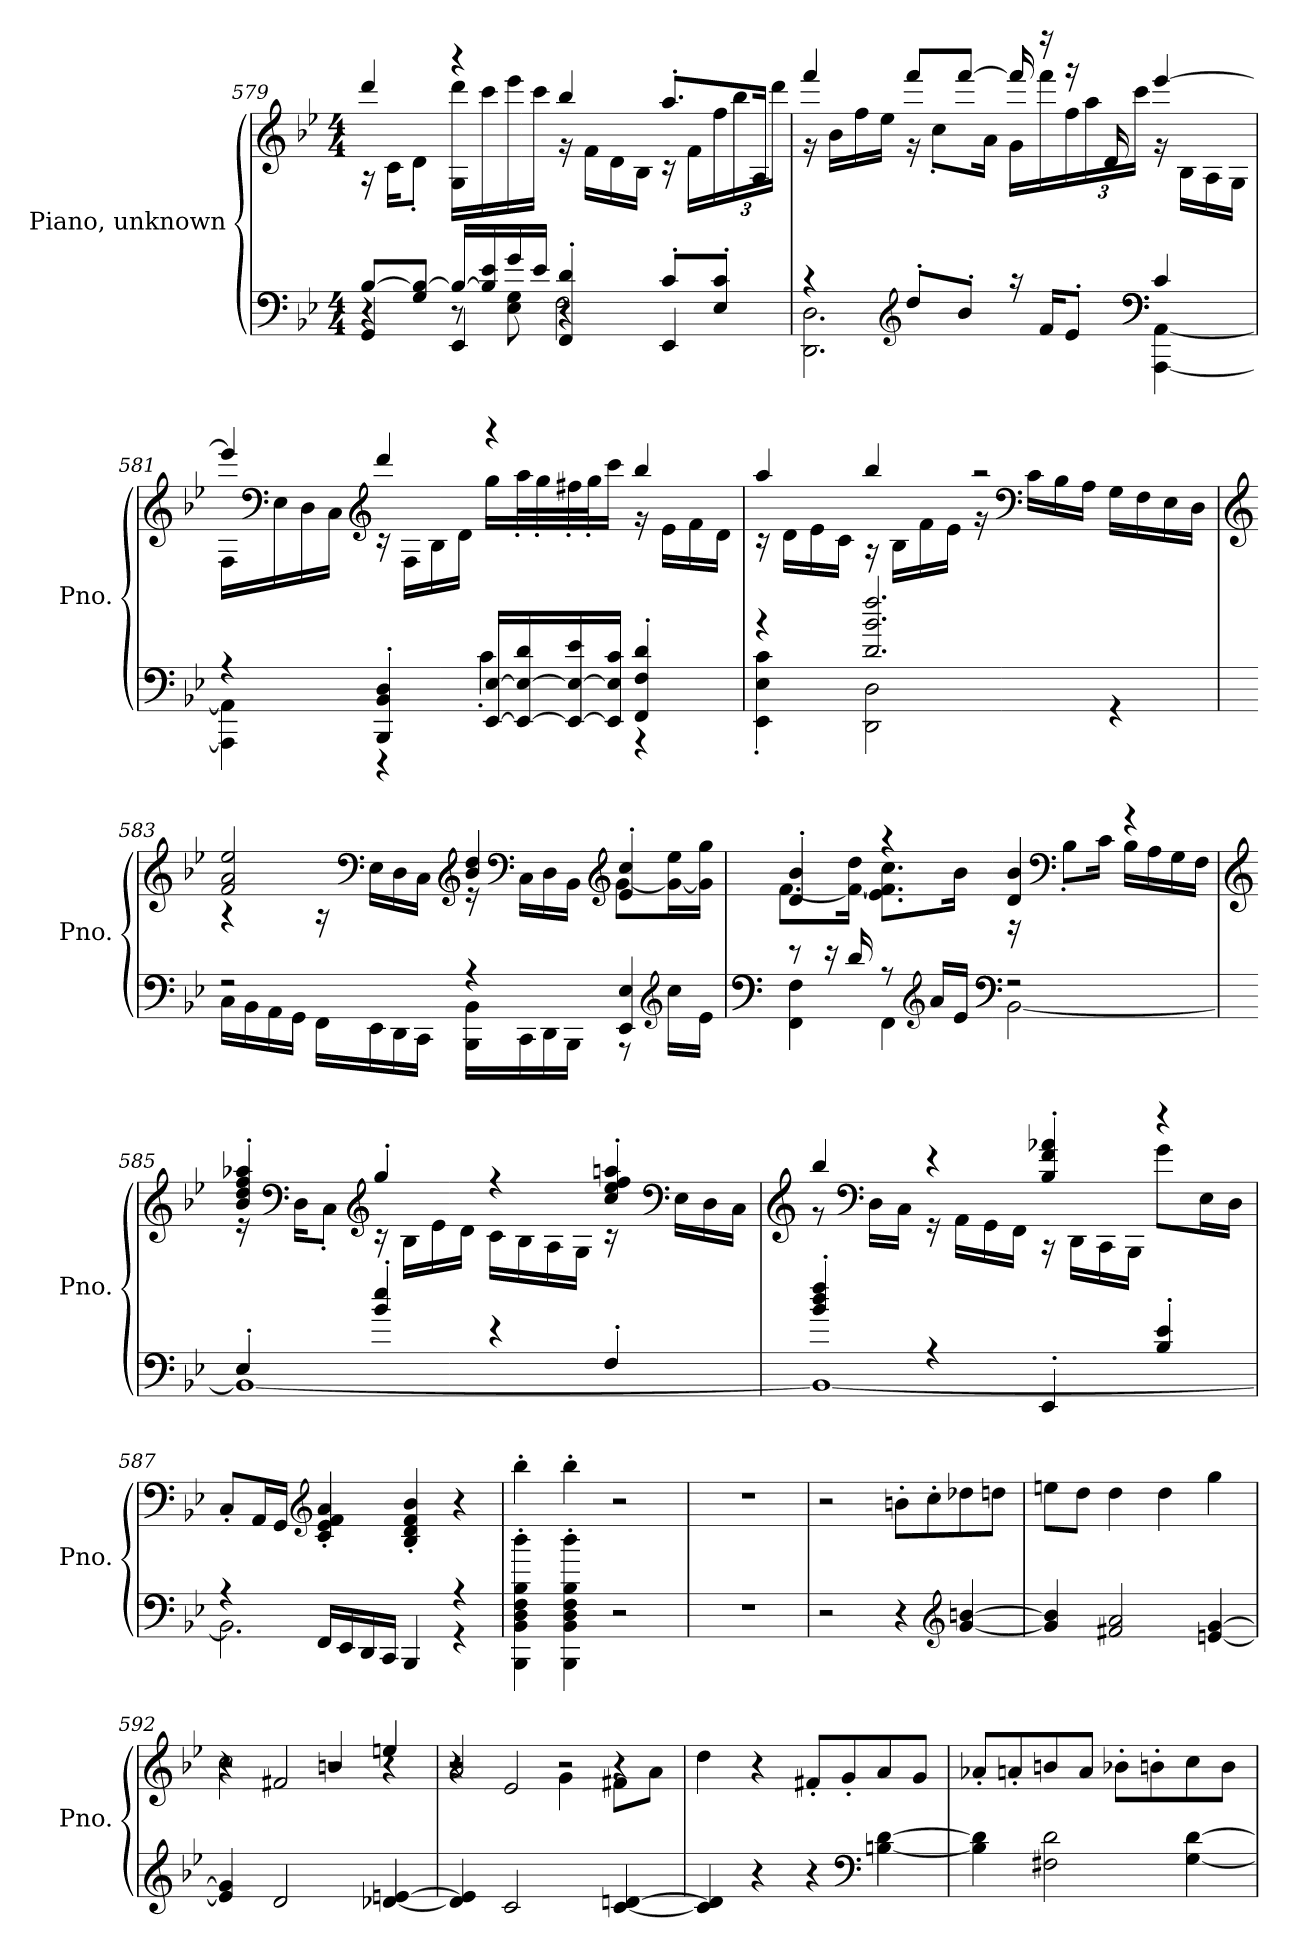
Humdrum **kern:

**kern	**kern
*part1	*part1
*staff2	*staff1
*I"Piano, unknown	*
*I'Pno.	*
!!LO:LB:g=z
*clefF4	*clefG2
*k[b-e-]	*k[b-e-]
*M4/4	*M4/4
=579	=579
*^	*^
*	*^	*	*
[8B-/L	4r	4GG/	4ddd/	16r
.	.	.	.	16c\KL
8G/ 8B-/_J	.	.	.	8d'\J
16B-/LL_	8r	4EE-/	4r	16G\ 16ddd\LL
16B-/] 16e-/	.	.	.	16ccc\
16g/	8E-\ 8G\	.	.	16eee-\
16e-/JJ	.	.	.	16ccc\JJ
4FF/' 4d/'	2F\	4r	4bb-/	16r
.	.	.	.	16f\LL
.	.	.	.	16d\
.	.	.	.	16B-\JJ
8c'/L	.	4EE-/	8.aa'/L	16r
.	.	.	.	16f\LL
*	*	*	*	*Xbrackettup
8E-/' 8c/'J	.	.	.	24ff\
.	.	.	.	24bb-\
.	.	.	16A/Jk	.
.	.	.	.	24ddd\JJ
*	*v	*v	*	*
=580	=580	=580	=580
4r	2.DD\ 2.D\	4fff/	16r
.	.	.	16b-\LL
.	.	.	16ff\
.	.	.	16ee-\JJ
*clefG2	*	*	*
8dd'/L	.	8fff/L	16r
.	.	.	8cc'\L
8b-'/J	.	[8fff/J	.
.	.	.	16a\Jk
16r	.	16fff/]	16g\LL
16f/KL	.	16r	16fff\
8e-'/J	.	16r	24ff\
.	.	.	24aa\
.	.	16d/	.
.	.	.	24ccc\JJ
*clefF4	*	*	*
4c/	[4AAA\ [4AA\	[4eee-/	16r
.	.	.	16B-\LL
.	.	.	16A\
.	.	.	16G\JJ
!!LO:PB:g=z	!!
=581	=581	=581	=581
4r	4AAA\] 4AA\]	4eee-/]	16F\LL
*	*	*clefF4	*
.	.	.	16E-\
.	.	.	16D\
.	.	.	16C\JJ
*	*	*clefG2	*
4BBB-/' 4BB-/' 4D/'	4r	4ddd/	16r
.	.	.	16F\LL
.	.	.	16B-\
.	.	.	16d\JJ
[16EE-/ [16E-/LL	4c'\	4r	16gg\LL
16EE-/_ 16E-/_ 16d/	.	.	32aa'\L
.	.	.	32gg'\
16EE-/_ 16E-/_ 16e-/	.	.	32ff#X'\
.	.	.	32gg'\J
16EE-/] 16E-/] 16c/JJ	.	.	16ccc\JJ
4FF/' 4F/' 4d/'	4r	4bb-/	16r
.	.	.	16e-\LL
.	.	.	16f\
.	.	.	16d\JJ
=582	=582	=582	=582
4r	4EE-\' 4E-\' 4c\'	4aa/	16r
.	.	.	16d\LL
.	.	.	16e-\
.	.	.	16c\JJ
2.d/ 2.b-/ 2.ff/	2DD\ 2D\	4bb-/	16r
.	.	.	16B-\LL
.	.	.	16f\
.	.	.	16e-\JJ
.	.	2r	16r
*	*	*clefF4	*
.	.	.	16c\LL
.	.	.	16B-\
.	.	.	16A\JJ
.	4r	.	16G\LL
.	.	.	16F\
.	.	.	16E-\
.	.	.	16D\JJ
!!LO:LB:g=z	!!
=583	=583	=583	=583
*	*	*clefG2	*
2r	16C\LL	2f/ 2a/ 2ee-/	4r
.	16BB-\	.	.
.	16AA\	.	.
.	16GG\JJ	.	.
.	16FF\LL	.	16r
*	*	*clefF4	*
.	16EE-\	.	16E-\LL
.	16DD\	.	16D\
.	16CC\JJ	.	16C\JJ
*	*	*clefG2	*
4r	16BBB-\ 16BB-\LL	4b-/ 4dd/	16r
*	*	*clefF4	*
.	16CC\	.	16C\LL
.	16DD\	.	16D\
.	16BBB-\JJ	.	16BB-\JJ
*	*	*clefG2	*
4EE-/ 4E-/	8r	4e-/' 4cc/'	[8g\L
*clefG2	*	*	*
.	16cc\LL	.	16g\_ 16ee-\L
.	16e-\JJ	.	16g\] 16gg\JJ
!!LO:LB:g=z	!!
=584	=584	=584	=584
*clefF4	*	*	*
8r	4FF\ 4F\	4d/' 4b-/'	[8.f\L
16r	.	.	.
16d/	.	.	16f\_ 16dd\Jk
8r	4FF\	4r	8.e-\ 8.f\] 8.cc\L
*clefG2	*	*	*
16a/LL	.	.	.
16e-/JJ	.	.	16b-\Jk
*clefF4	*	*	*
2r	[2BB-\	4d/ 4b-/	16r
*	*	*clefF4	*
.	.	.	8B-'\L
.	.	.	16c\Jk
.	.	4r	16B-\LL
.	.	.	16A\
.	.	.	16G\
.	.	.	16F\JJ
=585	=585	=585	=585
*	*	*clefG2	*
4E-'/	1BB-_	4b-/' 4dd/' 4ff/' 4aa-X/'	16r
*	*	*clefF4	*
.	.	.	16D\KL
.	.	.	8C'\J
*	*	*clefG2	*
4b-/' 4ee-/'	.	4gg'/	16r
.	.	.	16B-\LL
.	.	.	16e-\
.	.	.	16d\JJ
4r	.	4r	16c\LL
.	.	.	16B-\
.	.	.	16A\
.	.	.	16G\JJ
4F'/	.	4cc/' 4ee-/' 4ff/' 4aan/'	16r
*	*	*clefF4	*
.	.	.	16E-\LL
.	.	.	16D\
.	.	.	16C\JJ
!!LO:LB:g=z	!!
=586	=586	=586	=586
*	*	*clefG2	*
4b-/' 4dd/' 4ff/'	1BB-_	4bb-/	8r
*	*	*clefF4	*
.	.	.	16D\LL
.	.	.	16C\JJ
4r	.	4r	16r
.	.	.	16AA\LL
.	.	.	16GG\
.	.	.	16FF\JJ
4EE-'/	.	4B-/' 4f/' 4a-X/'	16r
.	.	.	16DD\LL
.	.	.	16CC\
.	.	.	16BBB-\JJ
4B-/' 4e-/'	.	4r	8g\L
.	.	.	16E-\L
.	.	.	16D\JJ
*	*	*v	*v
=587	=587	=587
4r	2.BB-\]	8C'/L
.	.	16AA/L
.	.	16GG/JJ
*	*	*clefG2
16FF/LL	.	4c/' 4e-/' 4f/' 4a/'
16EE-/	.	.
16DD/	.	.
16CC/JJ	.	.
4BBB-/	.	4B-/' 4d/' 4f/' 4b-/'
4r	4r	4r
*v	*v	*
=588	=588
4BBB-\' 4BB-\' 4D\' 4F\' 4B-\' 4dd\'	4bb-'\
4BBB-\' 4BB-\' 4D\' 4F\' 4B-\' 4dd\'	4bb-'\
2r	2r
=589	=589
1r	1r
!!LO:LB:g=z
=590	=590
2r	2r
4r	8bn'\L
.	8cc'\
*clefG2	*
[4g/ [4bn/	8dd-X\
.	8ddn\J
=591	=591
4g/] 4b/]	8een\L
.	8dd\J
2f#X/ 2a/	4dd\
.	4dd\
[4en/ [4g/	4gg\
=592	=592
*	*^
*	*	*^
4e/] 4g/]	2r	2cc\	4r
2d/	.	.	2f#X/
.	4bn/	2r	.
[4d-X/ [4en/	4een/	.	4r
=593	=593	=593	=593
4d-/] 4e/]	2a/	2r	4r
2c/	.	.	2e-/
.	2r	4g\	.
[4c/ [4dn/	.	8f#X\L	4r
.	.	8a\J	.
*	*v	*v	*v
=594	=594
4c/] 4d/]	4dd\
4r	4r
4r	8f#X'/L
.	8g'/
*clefF4	*
[4Bn\ [4d\	8a/
.	8g/J
!!LO:LB:g=z
=595	=595
4B\] 4d\]	8a-X'/L
.	8an'/
2F#X\ 2d\	8bn/
.	8a/J
.	8b-X'\L
.	8bn'\
[4G\ [4d\	8cc\
.	8b\J
=	=
*-	*-
